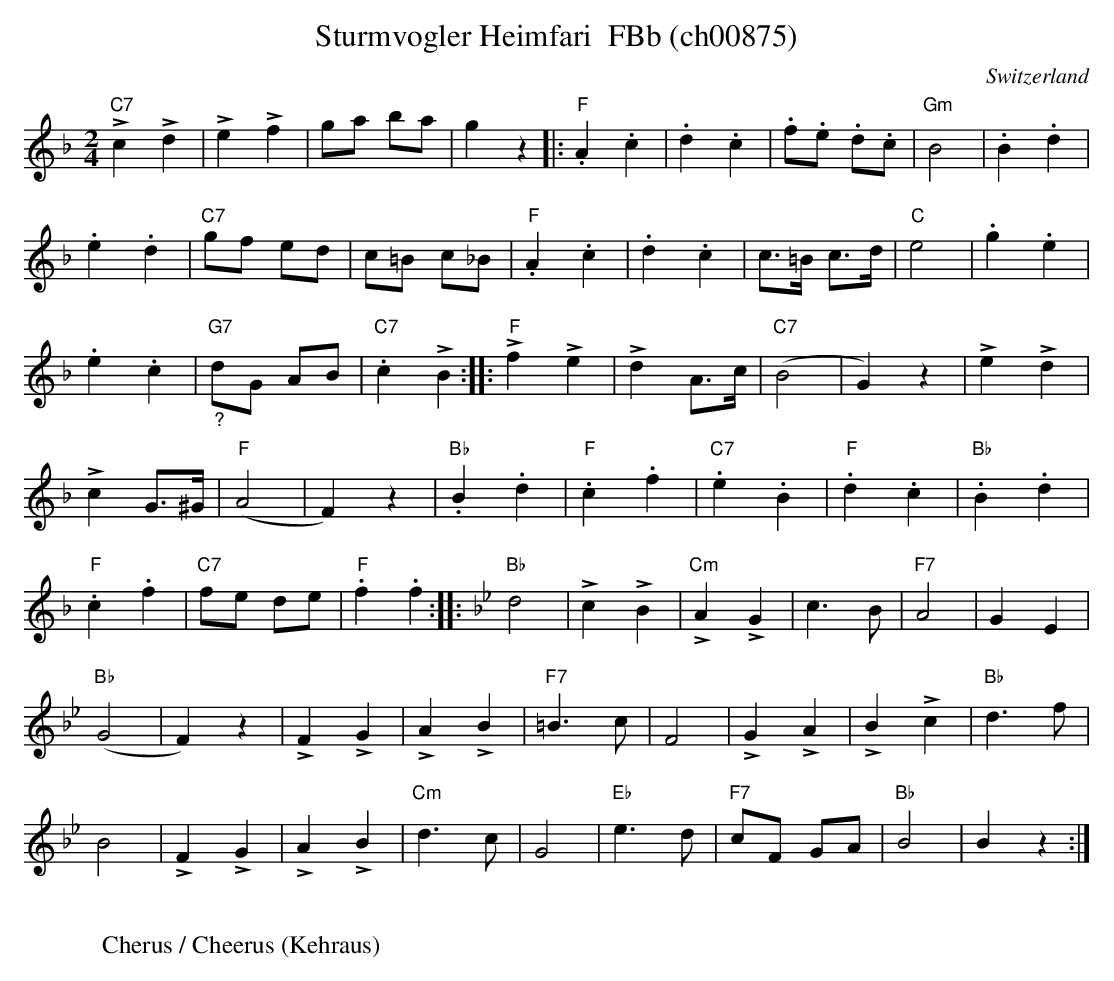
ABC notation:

X:1
T: Sturmvogler Heimfari  FBb (ch00875)
O:Switzerland
M:2/4
L:1/4
K:F major
"C7"+>+c+>+d | +>+e+>+f | g/a/ b/a/ | g z |: "F".A.c | .d.c | .f/.e/ .d/.c/ | "Gm"B2 | .B.d |
.e.d | "C7"g/f/ e/d/ | c/=B/ c/_B/ | ."F"A.c | .d.c | c/>=B/ c/>d/ | "C"e2 | .g.e |
.e.c | "G7""_?"d/G/ A/B/ | "C7".c+>+B :: "F"+>+f+>+e | +>+d A/>c/ | "C7"(B2 | G)z | +>+e+>+d |
+>+c G/>^G/ | "F"(A2 | F)z | "Bb".B.d | "F".c.f | "C7".e.B | "F".d.c | "Bb".B.d |
"F".c.f | "C7"f/e/ d/e/ | "F".f.f :: [K:Bb] "Bb"d2 | +>+c+>+B | "Cm"+>+A+>+G | c>B | "F7"A2 | GE |
"Bb"(G2 | F)z | +>+F+>+G | +>+A+>+B | "F7"=B>c | F2 | +>+G+>+A | +>+B+>+c | "Bb"d>f |
B2 | +>+F+>+G | +>+A+>+B | "Cm"d>c | G2 | "Eb"e>d | "F7"c/F/ G/A/ | "Bb"B2 | Bz :|
W:
W:Cherus / Cheerus (Kehraus)
